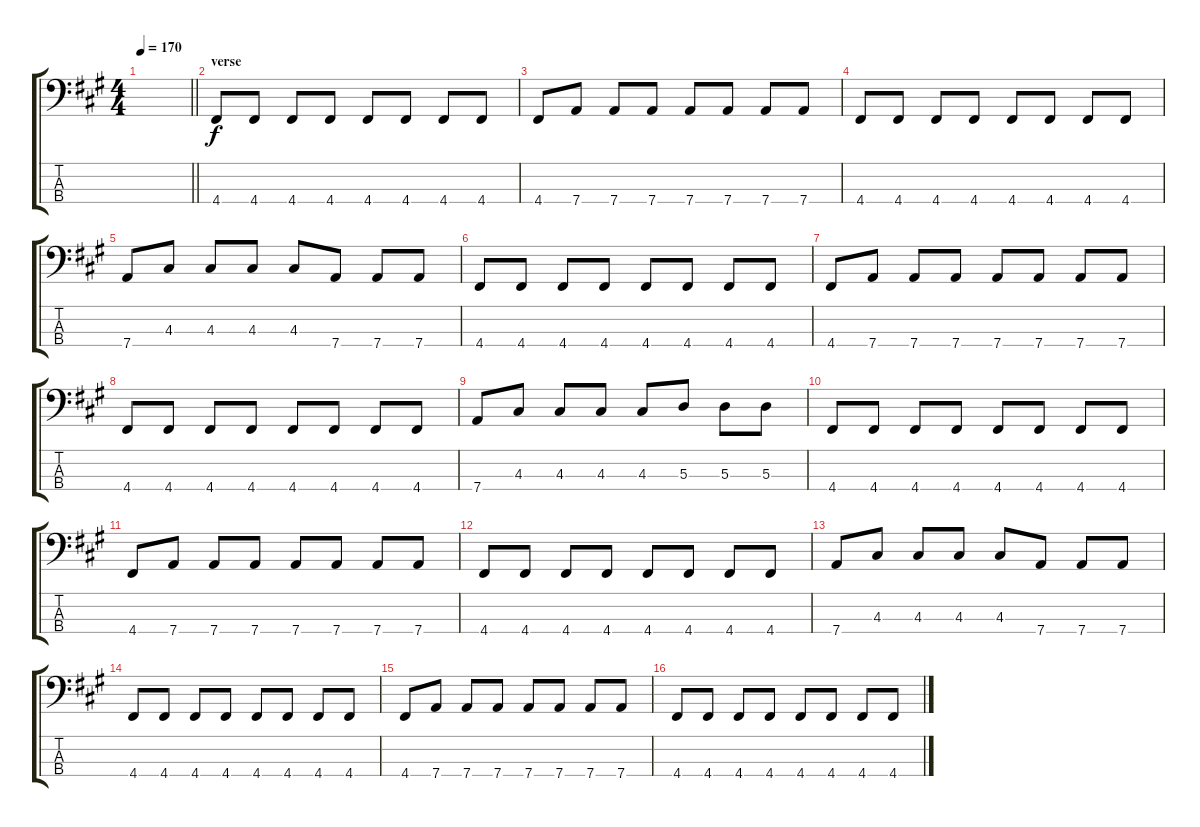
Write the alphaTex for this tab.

\track "" {instrument electricbassfinger}
\staff {score tabs}
\tuning (G2 D2 A1 D1) {hide}
\ts (4 4)
\tempo 170
\clef f4
\barLineRight lightlight
\ks f#minor
|
\section ("" "verse")
4.4.8 4.4.8 4.4.8 4.4.8 4.4.8 4.4.8 4.4.8 4.4.8 |
4.4.8 7.4.8 7.4.8 7.4.8 7.4.8 7.4.8 7.4.8 7.4.8 |
4.4.8 4.4.8 4.4.8 4.4.8 4.4.8 4.4.8 4.4.8 4.4.8 |
7.4.8 4.3.8 4.3.8 4.3.8 4.3.8 7.4.8 7.4.8 7.4.8 |
4.4.8 4.4.8 4.4.8 4.4.8 4.4.8 4.4.8 4.4.8 4.4.8 |
4.4.8 7.4.8 7.4.8 7.4.8 7.4.8 7.4.8 7.4.8 7.4.8 |
4.4.8 4.4.8 4.4.8 4.4.8 4.4.8 4.4.8 4.4.8 4.4.8 |
7.4.8 4.3.8 4.3.8 4.3.8 4.3.8 5.3.8 5.3.8 5.3.8 |
4.4.8 4.4.8 4.4.8 4.4.8 4.4.8 4.4.8 4.4.8 4.4.8 |
4.4.8 7.4.8 7.4.8 7.4.8 7.4.8 7.4.8 7.4.8 7.4.8 |
4.4.8 4.4.8 4.4.8 4.4.8 4.4.8 4.4.8 4.4.8 4.4.8 |
7.4.8 4.3.8 4.3.8 4.3.8 4.3.8 7.4.8 7.4.8 7.4.8 |
4.4.8 4.4.8 4.4.8 4.4.8 4.4.8 4.4.8 4.4.8 4.4.8 |
4.4.8 7.4.8 7.4.8 7.4.8 7.4.8 7.4.8 7.4.8 7.4.8 |
4.4.8 4.4.8 4.4.8 4.4.8 4.4.8 4.4.8 4.4.8 4.4.8
